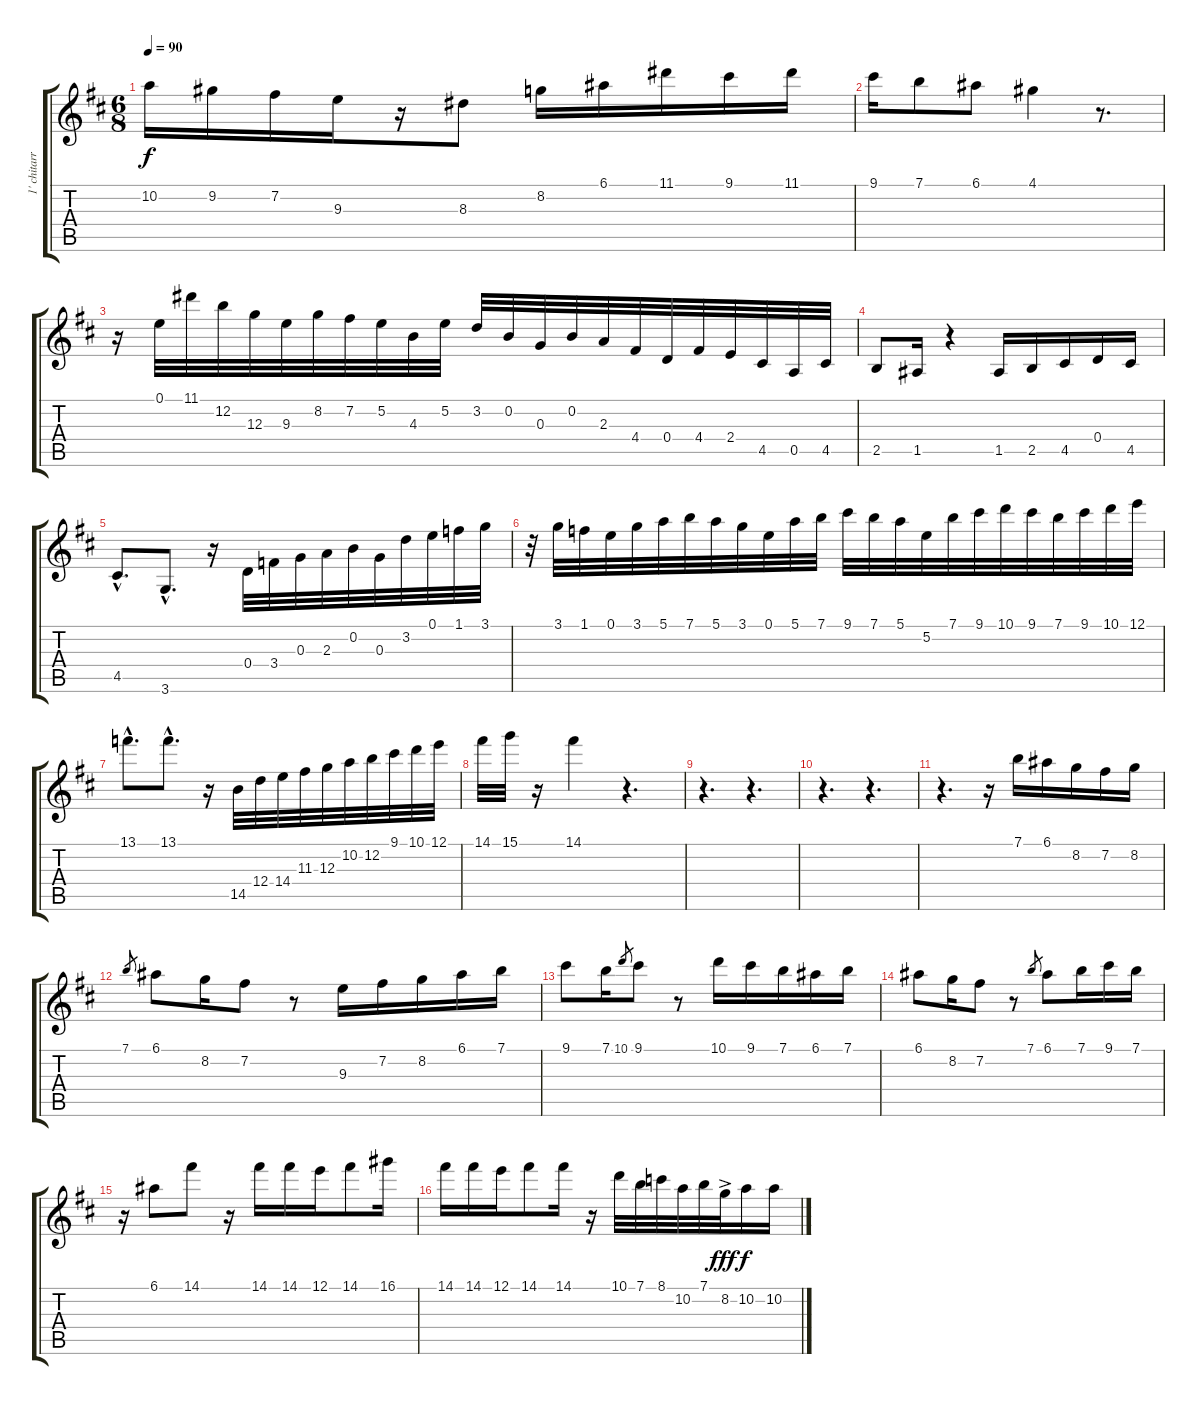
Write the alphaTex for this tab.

\track ("1' chitarra" "1' chitarr") {instrument acousticguitarnylon}
\staff {score tabs}
\tuning (E4 B3 G3 D3 A2 E2) {hide}
\ts (6 8)
\tempo 90
\clef g2
\ks bminor
10.2.16{dy f} 9.2.16 7.2.16 9.3.16 r.16 8.3.8 8.2.16 6.1.16 11.1.16 9.1.16 11.1.16{txt " "} |
9.1.16 7.1.8 6.1.8 4.1.4 r.8{d txt " "} |
r.16 0.1.32 11.1.32 12.2.32 12.3.32 9.3.32 8.2.32 7.2.32 5.2.32 4.3.32 5.2.32 3.2.32 0.2.32 0.3.32 0.2.32 2.3.32 4.4.32 0.4.32 4.4.32 2.4.32 4.5.32 0.5.32 4.5.32{txt " "} |
2.5.8 1.5.16 r.4 1.5.16 2.5.16 4.5.16 0.4.16 4.5.16{txt " "} |
4.5{hac}.8{d} 3.6{hac}.8{d} r.16 0.4.32 3.4.32 0.3.32 2.3.32 0.2.32 0.3.32 3.2.32 0.1.32 1.1.32 3.1.32{txt " "} |
r.32 3.1.32 1.1.32 0.1.32 3.1.32 5.1.32 7.1.32 5.1.32 3.1.32 0.1.32 5.1.32 7.1.32 9.1.32 7.1.32 5.1.32 5.2.32 7.1.32 9.1.32 10.1.32 9.1.32 7.1.32 9.1.32 10.1.32 12.1.32{txt " "} |
13.1{hac}.8{d} 13.1{hac}.8{d} r.16 14.5.32 12.4.32 14.4.32 11.3.32 12.3.32 10.2.32 12.2.32 9.1.32 10.1.32 12.1.32 |
14.1.32 15.1.32 r.16 14.1.4 r.4{d txt " "} |
r.4{d} r.4{d} |
r.4{d} r.4{d} |
r.4{d} r.16 7.1.16{txt " "} 6.1.16 8.2.16 7.2.16 8.2.16 |
7.1.8{gr} 6.1.8 8.2.16 7.2.8 r.8 9.3.16 7.2.16 8.2.16 6.1.16 7.1.16 |
9.1.8 7.1.16 10.1.8{gr} 9.1.8 r.8 10.1.16 9.1.16 7.1.16 6.1.16 7.1.16 |
6.1.8 8.2.16 7.2.8 r.8 7.1.8{gr} 6.1.8 7.1.16 9.1.16 7.1.16 |
r.16 6.1.8 14.1.8 r.16 14.1.16 14.1.16 12.1.16 14.1.8 16.1.16 |
14.1.16 14.1.16 12.1.16 14.1.8 14.1.16 r.16 10.1.32{txt " "} 7.1.32 8.1.32 10.2.32 7.1.32 8.2{ac}.32{dy fff} 10.2.16{dy f} 10.2.16
